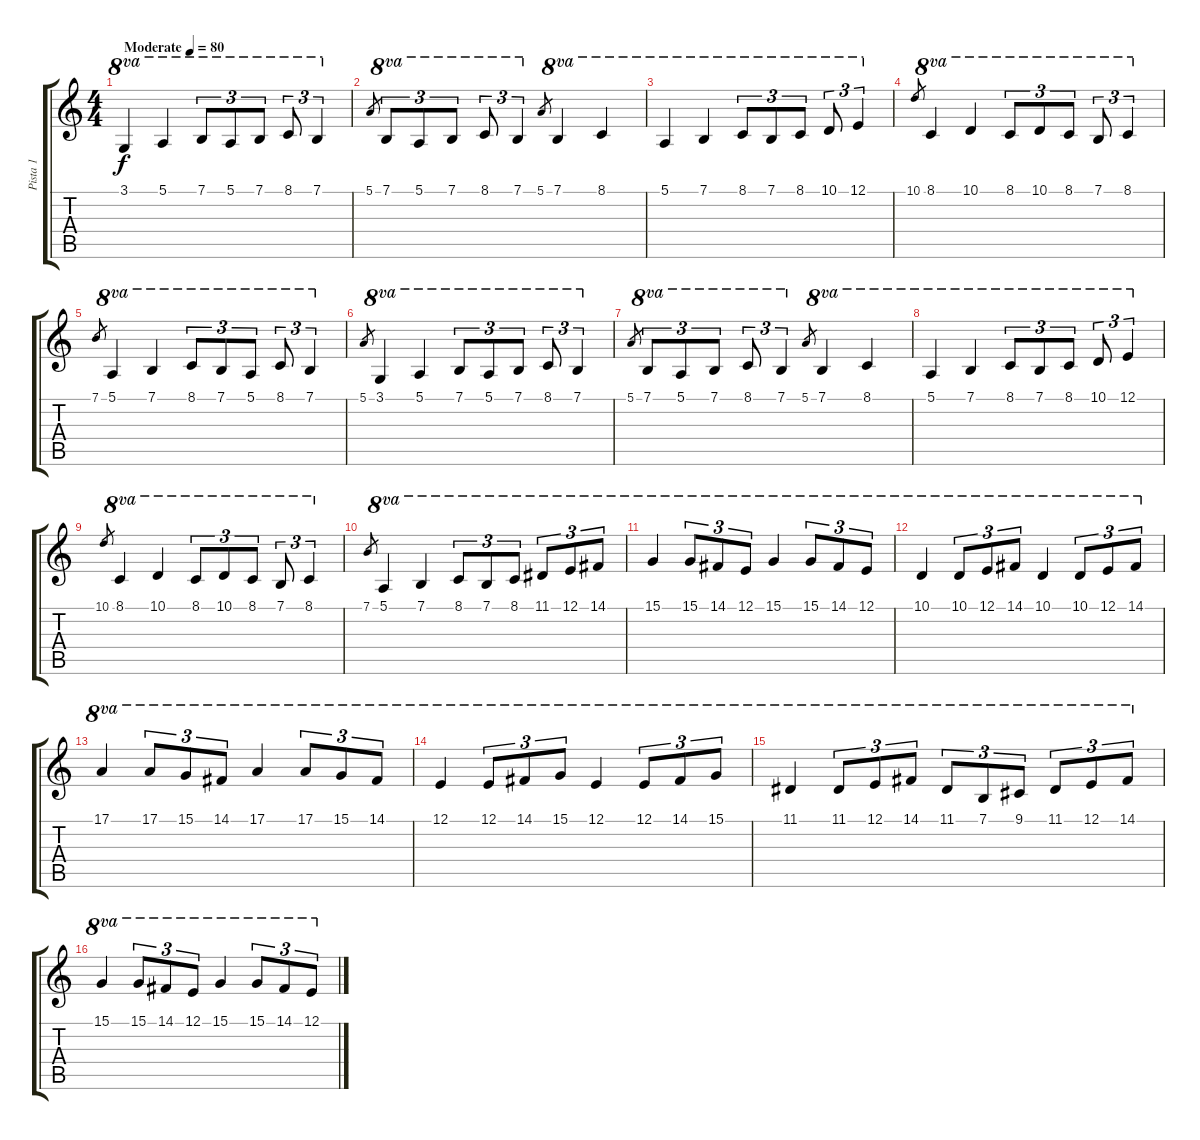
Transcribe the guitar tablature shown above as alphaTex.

\track ("Pista 1" "Pista 1") {instrument violin}
\staff {score tabs}
\tuning (E4 B3 G3 D3 A2 E2) {hide}
\ts (4 4)
\tempo (80 "Moderate")
\clef g2
\ks c
3.1.4{ot 8va dy f instrument violin} 5.1.4{ot 8va} 7.1.8{tu (3 2) ot 8va} 5.1.8{tu (3 2) ot 8va} 7.1.8{tu (3 2) ot 8va} 8.1.8{tu (3 2) ot 8va} 7.1.4{tu (3 2) ot 8va} |
5.1.8{gr} 7.1.8{tu (3 2) ot 8va} 5.1.8{tu (3 2) ot 8va} 7.1.8{tu (3 2) ot 8va} 8.1.8{tu (3 2) ot 8va} 7.1.4{tu (3 2) ot 8va} 5.1.8{gr} 7.1.4{ot 8va} 8.1.4{ot 8va} |
5.1.4{ot 8va} 7.1.4{ot 8va} 8.1.8{tu (3 2) ot 8va} 7.1.8{tu (3 2) ot 8va} 8.1.8{tu (3 2) ot 8va} 10.1.8{tu (3 2) ot 8va} 12.1.4{tu (3 2) ot 8va} |
10.1.8{gr} 8.1.4{ot 8va} 10.1.4{ot 8va} 8.1.8{tu (3 2) ot 8va} 10.1.8{tu (3 2) ot 8va} 8.1.8{tu (3 2) ot 8va} 7.1.8{tu (3 2) ot 8va} 8.1.4{tu (3 2) ot 8va} |
7.1.8{gr} 5.1.4{ot 8va} 7.1.4{ot 8va} 8.1.8{tu (3 2) ot 8va} 7.1.8{tu (3 2) ot 8va} 5.1.8{tu (3 2) ot 8va} 8.1.8{tu (3 2) ot 8va} 7.1.4{tu (3 2) ot 8va} |
5.1.8{gr} 3.1.4{ot 8va} 5.1.4{ot 8va} 7.1.8{tu (3 2) ot 8va} 5.1.8{tu (3 2) ot 8va} 7.1.8{tu (3 2) ot 8va} 8.1.8{tu (3 2) ot 8va} 7.1.4{tu (3 2) ot 8va} |
5.1.8{gr} 7.1.8{tu (3 2) ot 8va} 5.1.8{tu (3 2) ot 8va} 7.1.8{tu (3 2) ot 8va} 8.1.8{tu (3 2) ot 8va} 7.1.4{tu (3 2) ot 8va} 5.1.8{gr} 7.1.4{ot 8va} 8.1.4{ot 8va} |
5.1.4{ot 8va} 7.1.4{ot 8va} 8.1.8{tu (3 2) ot 8va} 7.1.8{tu (3 2) ot 8va} 8.1.8{tu (3 2) ot 8va} 10.1.8{tu (3 2) ot 8va} 12.1.4{tu (3 2) ot 8va} |
10.1.8{gr} 8.1.4{ot 8va} 10.1.4{ot 8va} 8.1.8{tu (3 2) ot 8va} 10.1.8{tu (3 2) ot 8va} 8.1.8{tu (3 2) ot 8va} 7.1.8{tu (3 2) ot 8va} 8.1.4{tu (3 2) ot 8va} |
7.1.8{gr} 5.1.4{ot 8va} 7.1.4{ot 8va} 8.1.8{tu (3 2) ot 8va} 7.1.8{tu (3 2) ot 8va} 8.1.8{tu (3 2) ot 8va} 11.1.8{tu (3 2) ot 8va} 12.1.8{tu (3 2) ot 8va} 14.1.8{tu (3 2) ot 8va} |
15.1.4{ot 8va} 15.1.8{tu (3 2) ot 8va} 14.1.8{tu (3 2) ot 8va} 12.1.8{tu (3 2) ot 8va} 15.1.4{ot 8va} 15.1.8{tu (3 2) ot 8va} 14.1.8{tu (3 2) ot 8va} 12.1.8{tu (3 2) ot 8va} |
10.1.4{ot 8va} 10.1.8{tu (3 2) ot 8va} 12.1.8{tu (3 2) ot 8va} 14.1.8{tu (3 2) ot 8va} 10.1.4{ot 8va} 10.1.8{tu (3 2) ot 8va} 12.1.8{tu (3 2) ot 8va} 14.1.8{tu (3 2) ot 8va} |
17.1.4{ot 8va} 17.1.8{tu (3 2) ot 8va} 15.1.8{tu (3 2) ot 8va} 14.1.8{tu (3 2) ot 8va} 17.1.4{ot 8va} 17.1.8{tu (3 2) ot 8va} 15.1.8{tu (3 2) ot 8va} 14.1.8{tu (3 2) ot 8va} |
12.1.4{ot 8va} 12.1.8{tu (3 2) ot 8va} 14.1.8{tu (3 2) ot 8va} 15.1.8{tu (3 2) ot 8va} 12.1.4{ot 8va} 12.1.8{tu (3 2) ot 8va} 14.1.8{tu (3 2) ot 8va} 15.1.8{tu (3 2) ot 8va} |
11.1.4{ot 8va} 11.1.8{tu (3 2) ot 8va} 12.1.8{tu (3 2) ot 8va} 14.1.8{tu (3 2) ot 8va} 11.1.8{tu (3 2) ot 8va} 7.1.8{tu (3 2) ot 8va} 9.1.8{tu (3 2) ot 8va} 11.1.8{tu (3 2) ot 8va} 12.1.8{tu (3 2) ot 8va} 14.1.8{tu (3 2) ot 8va} |
15.1.4{ot 8va} 15.1.8{tu (3 2) ot 8va} 14.1.8{tu (3 2) ot 8va} 12.1.8{tu (3 2) ot 8va} 15.1.4{ot 8va} 15.1.8{tu (3 2) ot 8va} 14.1.8{tu (3 2) ot 8va} 12.1.8{tu (3 2) ot 8va}
